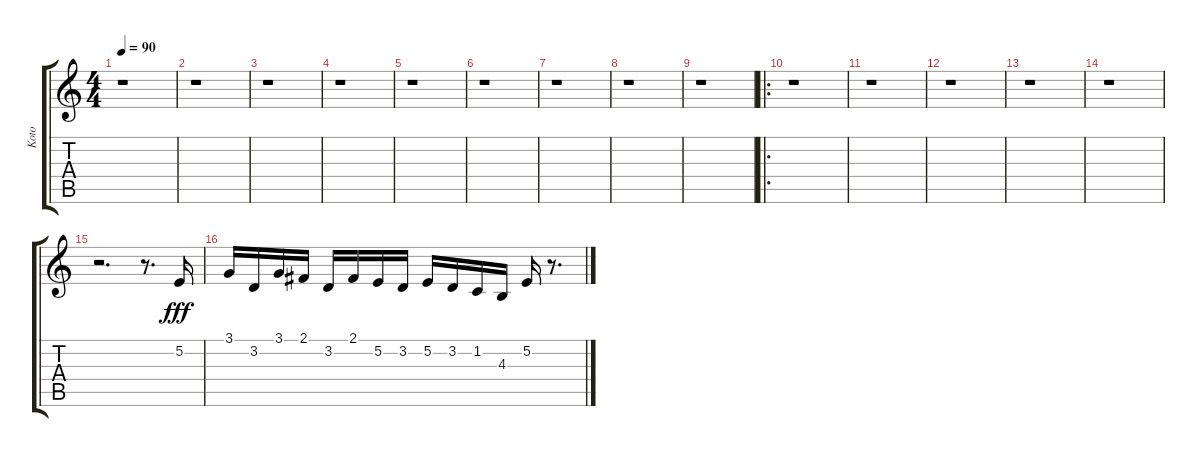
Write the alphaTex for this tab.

\track ("Koto" "Koto") {instrument koto}
\staff {score tabs}
\tuning (E4 B3 G3 D3 A2 E2) {hide}
\ts (4 4)
\tempo 90
\clef g2
\ks c
r.1{dy fff instrument koto} |
r.1 |
r.1 |
r.1 |
r.1 |
r.1 |
r.1 |
r.1 |
r.1 |
\ro
r.1 |
r.1 |
r.1 |
r.1 |
r.1 |
r.2{d} r.8{d} 5.2.16 |
3.1.16 3.2.16 3.1.16 2.1.16 3.2.16 2.1.16 5.2.16 3.2.16 5.2.16 3.2.16 1.2.16 4.3.16 5.2.16 r.8{d}
